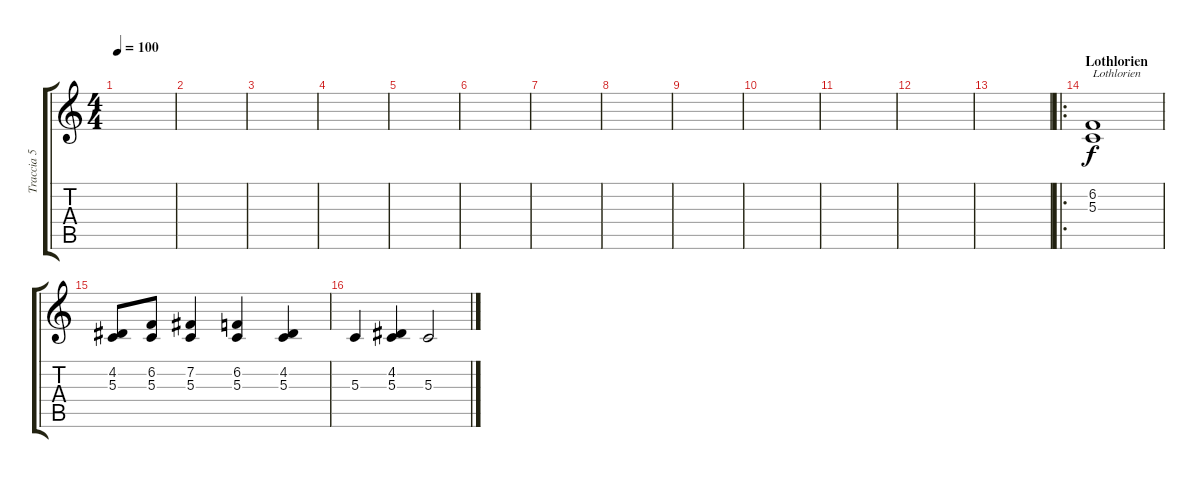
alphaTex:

\track ("Traccia 5" "Traccia 5") {instrument orchestralharp}
\staff {score tabs}
\tuning (E4 B3 G3 D3 A2 E2) {hide}
\ts (4 4)
\tempo 100
\clef g2
\ks c
|
|
|
|
|
|
|
|
|
|
|
|
|
\ro
\section ("" "Lothlorien")
(6.2 5.3).1{txt "Lothlorien" volume 10 instrument choiraahs} |
(4.2 5.3).8 (6.2 5.3).8 (7.2 5.3).4 (6.2 5.3).4 (4.2 5.3).4 |
5.3.4 (4.2 5.3).4 5.3.2
